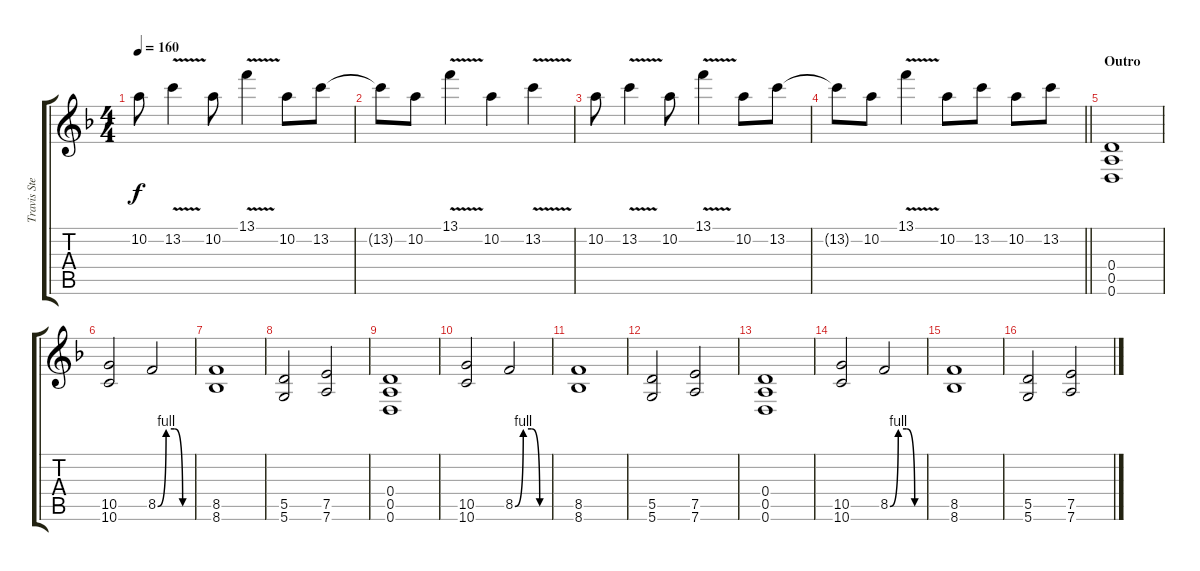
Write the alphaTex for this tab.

\track ("Travis Stever" "Travis Ste") {instrument distortionguitar}
\staff {score tabs}
\tuning (E4 B3 G3 D3 A2 D2) {hide}
\ts (4 4)
\tempo 160
\clef g2
\ks dminor
10.2.8{dy f} 13.2{v}.4 10.2.8 13.1{v}.4 10.2.8 13.2.8 |
13.2{t}.8 10.2.8 13.1{v}.4 10.2.4 13.2{v}.4 |
10.2.8 13.2{v}.4 10.2.8 13.1{v}.4 10.2.8 13.2.8 |
\barLineRight lightlight
13.2{t}.8 10.2.8 13.1{v}.4 10.2.8 13.2.8 10.2.8 13.2.8 |
\section ("" "Outro")
(0.4 0.5 0.6).1 |
(10.5 10.6).2 8.5{be (custom 0 0 15 4 30 4 45 0 60 0)}.2 |
(8.5 8.6).1 |
(5.5 5.6).2 (7.5 7.6).2 |
(0.4 0.5 0.6).1 |
(10.5 10.6).2 8.5{be (custom 0 0 15 4 30 4 45 0 60 0)}.2 |
(8.5 8.6).1 |
(5.5 5.6).2 (7.5 7.6).2 |
(0.4 0.5 0.6).1 |
(10.5 10.6).2 8.5{be (custom 0 0 15 4 30 4 45 0 60 0)}.2 |
(8.5 8.6).1 |
(5.5 5.6).2 (7.5 7.6).2
